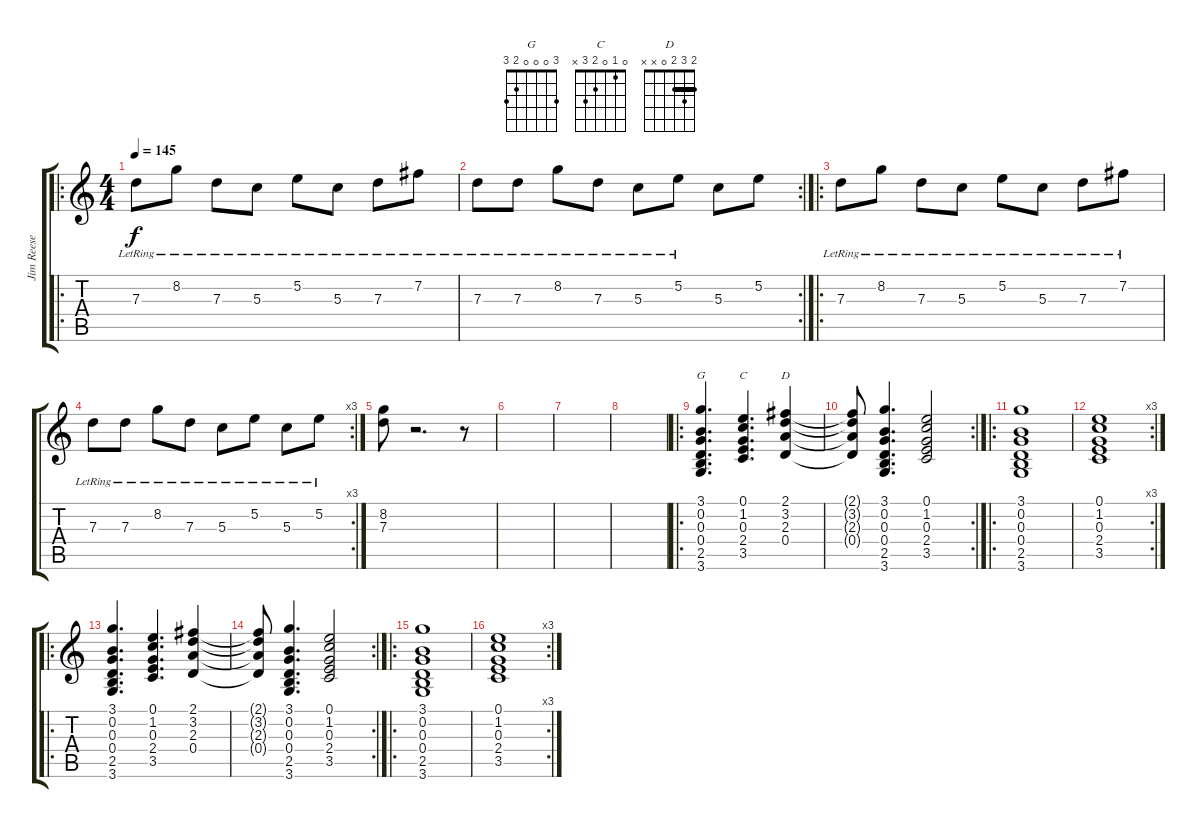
\track ("Jim Reese" "Jim Reese") {instrument electricguitarclean}
\staff {score tabs}
\tuning (E4 B3 G3 D3 A2 E2) {hide}
\chord ("G" 3 0 0 0 2 3)
\chord ("C" 0 1 0 2 3 x)
\chord ("D" 2 3 2 0 x x) {barre 2}
\ro
\ts (4 4)
\tempo 145
\clef g2
\ks c
7.3{lr}.8{dy f volume 8} 8.2{lr}.8 7.3{lr}.8 5.3{lr}.8 5.2{lr}.8 5.3{lr}.8 7.3{lr}.8 7.2{lr}.8 |
\rc 2
7.3{lr}.8 7.3{lr}.8 8.2{lr}.8 7.3{lr}.8 5.3{lr}.8 5.2{lr}.8 5.3.8 5.2.8 |
\ro
7.3{lr}.8{volume 12} 8.2{lr}.8 7.3{lr}.8 5.3{lr}.8 5.2{lr}.8 5.3{lr}.8 7.3{lr}.8 7.2{lr}.8 |
\rc 3
7.3{lr}.8 7.3{lr}.8 8.2{lr}.8 7.3{lr}.8 5.3{lr}.8 5.2{lr}.8 5.3{lr}.8 5.2{lr}.8 |
(8.2 7.3).8 r.2{d} r.8 |
|
|
|
\ro
(3.1 0.2 0.3 0.4 2.5 3.6).4{d ch "G" volume 8} (0.1 1.2 0.3 2.4 3.5).4{d ch "C"} (2.1 3.2 2.3 0.4).4{ch "D"} |
\rc 2
(2.1{t} 3.2{t} 2.3{t} 0.4{t}).8 (3.1 0.2 0.3 0.4 2.5 3.6).4{d} (0.1 1.2 0.3 2.4 3.5).2 |
\ro
(3.1 0.2 0.3 0.4 2.5 3.6).1 |
\rc 3
(0.1 1.2 0.3 2.4 3.5).1 |
\ro
(3.1 0.2 0.3 0.4 2.5 3.6).4{d} (0.1 1.2 0.3 2.4 3.5).4{d} (2.1 3.2 2.3 0.4).4 |
\rc 2
(2.1{t} 3.2{t} 2.3{t} 0.4{t}).8 (3.1 0.2 0.3 0.4 2.5 3.6).4{d} (0.1 1.2 0.3 2.4 3.5).2 |
\ro
(3.1 0.2 0.3 0.4 2.5 3.6).1 |
\rc 3
(0.1 1.2 0.3 2.4 3.5).1
